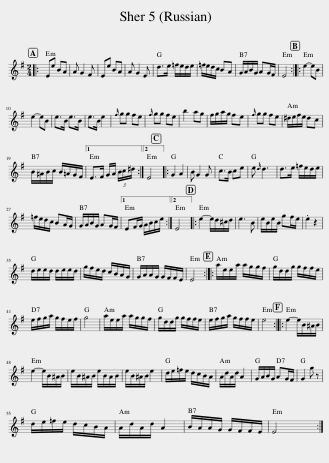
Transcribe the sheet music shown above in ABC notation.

X:1
L:1/8
M:2/4
I:linebreak $
K:Emin
V:1 treble
V:1
|: Ee BA | A G2 F | Ee BA | A G2 E | d>e =f/e/d/e/ | %5
 =f/e/d/c/ BA | G/A/B/G/ AG/F/ | E4 :: e2- eB |$ e2- eB | %10
 e>B e>B | e>B e2 |{f} gg fe |{f} gg fe | b2 ag | %15
 f/g/a/g/ fe |{f} gg fe | ^d/e/f/e/ dc |$ B/^A/B/c/ B/=A/G/F/ |1 E>F G/A/ (3B/c/^d/ :|2 %20
 E4 |: G2 A2 | B G2 G | c>B ce | e{d} d3 | %25
 d>e =f/e/d/e/ |$ =f/e/d/c/ BA/G/ | G/A/B/G/ AG/F/ |1 EF/G/ A/B/c/e/ :|2 E4 |: %30
 e2- e/d/^c/d/ | e3 B | e/B/e/B/ gf/e/ | .e2 z2 |$ d/e/e/d/ d/e/e/d/ | %35
 g/f/e/d/ c/B/A/G/ | G/A/A/G/ G/F/F/E/ | E4 :: a/e/e/a/ a/g/g/f/ | g/d/d/g/ g/f/f/e/ |$ %40
 e/f/g/a/ g/f/e/f/ | g4 | a/e/e/a/ a/g/g/f/ | g/d/d/g/ g/f/f/e/ | e/f/g/a/ g/f/f/e/ | %45
 e4 :: e2- e/B/^A/B/ |$ e2- e/B/^A/B/ | e/B/^A/B/ e/B/A/B/ | e/B/^A/B/ e2 | %50
 d/e/=f/e/ d/c/B/A/ | A/d/A/d/ A2 | G/A/B/G/ AG/F/ | G2 g z |$ d/e/=f/e/ d/c/B/A/ | %55
 A/d/A/d/ A2 | B/A/A/G/ G/F/F/E/ | E4 :| %58
